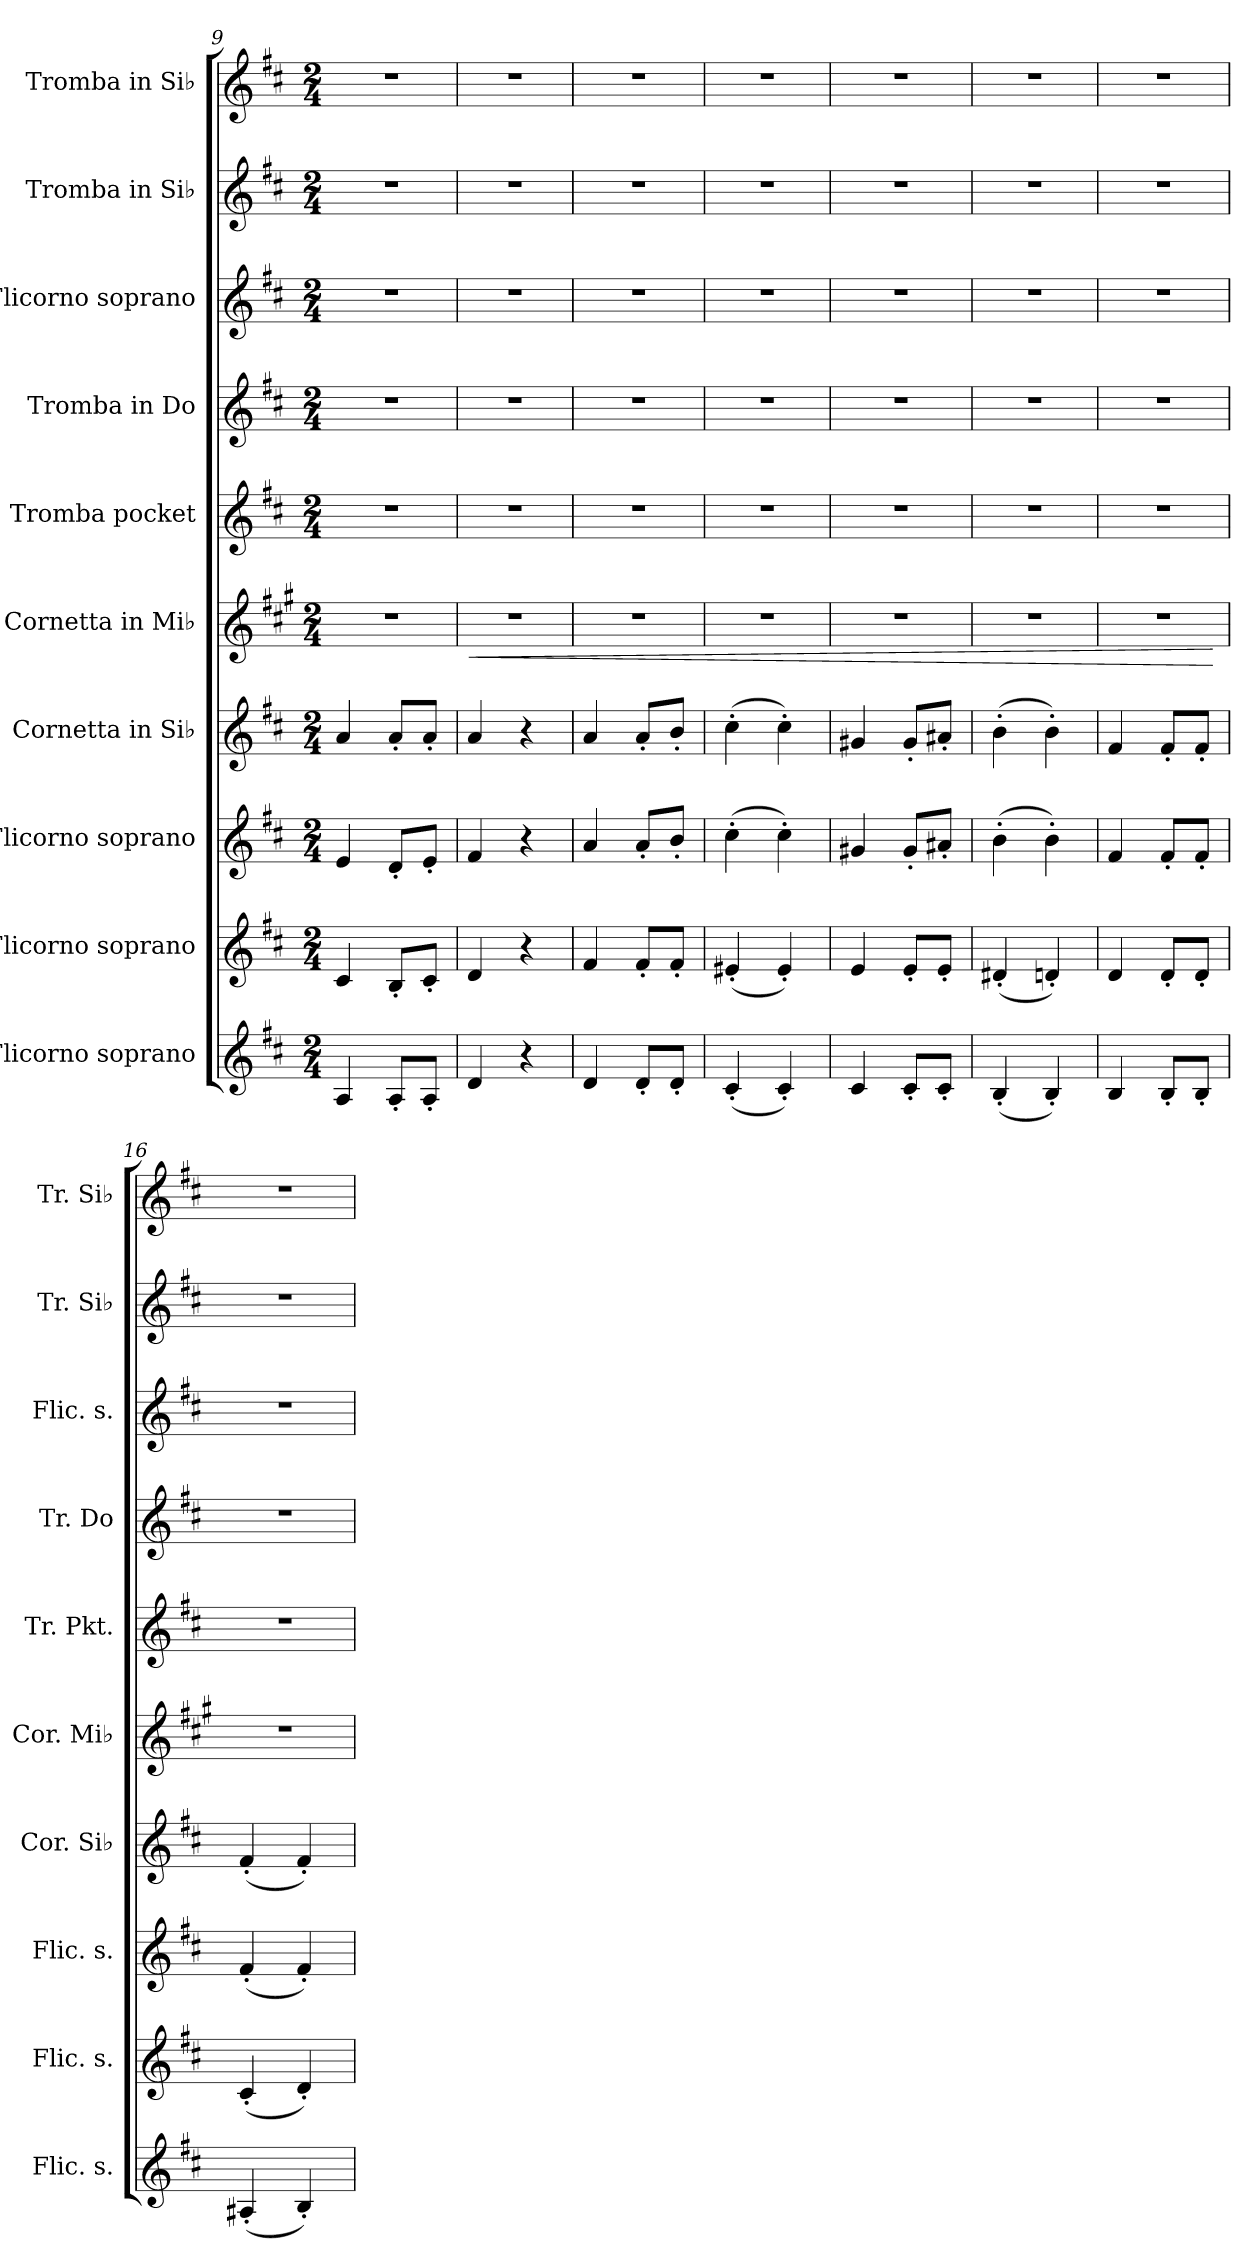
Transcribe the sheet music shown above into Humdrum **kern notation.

**kern	**kern	**kern	**kern	**kern	**dynam	**kern	**kern	**kern	**kern	**kern
*part10	*part9	*part8	*part7	*part6	*part6	*part5	*part4	*part3	*part2	*part1
*staff10	*staff9	*staff8	*staff7	*staff6	*staff6	*staff5	*staff4	*staff3	*staff2	*staff1
*I"Flicorno soprano	*I"Flicorno soprano	*I"Flicorno soprano	*I"Cornetta in Si♭	*I"Cornetta in Mi♭	*	*I"Tromba pocket	*I"Tromba in Do	*I"Flicorno soprano	*I"Tromba in Si♭	*I"Tromba in Si♭
*I'Flic. s.	*I'Flic. s.	*I'Flic. s.	*I'Cor. Si♭	*I'Cor. Mi♭	*	*I'Tr. Pkt.	*I'Tr. Do	*I'Flic. s.	*I'Tr. Si♭	*I'Tr. Si♭
*clefG2	*clefG2	*clefG2	*clefG2	*clefG2	*	*clefG2	*clefG2	*clefG2	*clefG2	*clefG2
*ITrd1c2	*ITrd1c2	*ITrd1c2	*ITrd1c2	*ITrd1c2	*	*ITrd1c2	*ITrd1c2	*ITrd1c2	*ITrd1c2	*ITrd1c2
*k[]	*k[]	*k[]	*k[]	*k[f#]	*	*k[]	*k[]	*k[]	*k[]	*k[]
*M2/4	*M2/4	*M2/4	*M2/4	*M2/4	*	*M2/4	*M2/4	*M2/4	*M2/4	*M2/4
=9	=9	=9	=9	=9	=9	=9	=9	=9	=9	=9
4G/	4B/	4d/	4g/	2r	.	2r	2r	2r	2r	2r
8G'/L	8A'/L	8c'/L	8g'/L	.	.	.	.	.	.	.
8G'/J	8B'/J	8d'/J	8g'/J	.	.	.	.	.	.	.
=10	=10	=10	=10	=10	=10	=10	=10	=10	=10	=10
!	!	!	!	!	!LO:HP:b	!	!	!	!	!
4c/	4c/	4e/	4g/	2r	<	2r	2r	2r	2r	2r
4r	4r	4r	4r	.	.	.	.	.	.	.
!!LO:PB:g=z
=11	=11	=11	=11	=11	=11	=11	=11	=11	=11	=11
4c/	4e/	4g/	4g/	2r	.	2r	2r	2r	2r	2r
8c'/L	8e'/L	8g'/L	8g'/L	.	.	.	.	.	.	.
8c'/J	8e'/J	8a'/J	8a'/J	.	.	.	.	.	.	.
=12	=12	=12	=12	=12	=12	=12	=12	=12	=12	=12
(<4B'/	(<4d#X'/	(>4b'\	(>4b'\	2r	.	2r	2r	2r	2r	2r
4B'/)	4d#'/)	4b'\)	4b'\)	.	.	.	.	.	.	.
=13	=13	=13	=13	=13	=13	=13	=13	=13	=13	=13
4B/	4d/	4f#X/	4f#X/	2r	.	2r	2r	2r	2r	2r
8B'/L	8d'/L	8f#'/L	8f#'/L	.	.	.	.	.	.	.
8B'/J	8d'/J	8g#X'/J	8g#X'/J	.	.	.	.	.	.	.
=14	=14	=14	=14	=14	=14	=14	=14	=14	=14	=14
(<4A'/	(<4c#X'/	(>4a'\	(>4a'\	2r	.	2r	2r	2r	2r	2r
4A'/)	4cn'/)	4a'\)	4a'\)	.	.	.	.	.	.	.
=15	=15	=15	=15	=15	=15	=15	=15	=15	=15	=15
4A/	4c/	4e/	4e/	2r	.	2r	2r	2r	2r	2r
8A'/L	8c'/L	8e'/L	8e'/L	.	.	.	.	.	.	.
8A'/J	8c'/J	8e'/J	8e'/J	.	.	.	.	.	.	.
.	.	.	.	.	[	.	.	.	.	.
=16	=16	=16	=16	=16	=16	=16	=16	=16	=16	=16
(<4G#X'/	(<4B'/	(<4e'/	(<4e'/	2r	.	2r	2r	2r	2r	2r
4A'/)	4c'/)	4e'/)	4e'/)	.	.	.	.	.	.	.
=	=	=	=	=	=	=	=	=	=	=
*-	*-	*-	*-	*-	*-	*-	*-	*-	*-	*-
